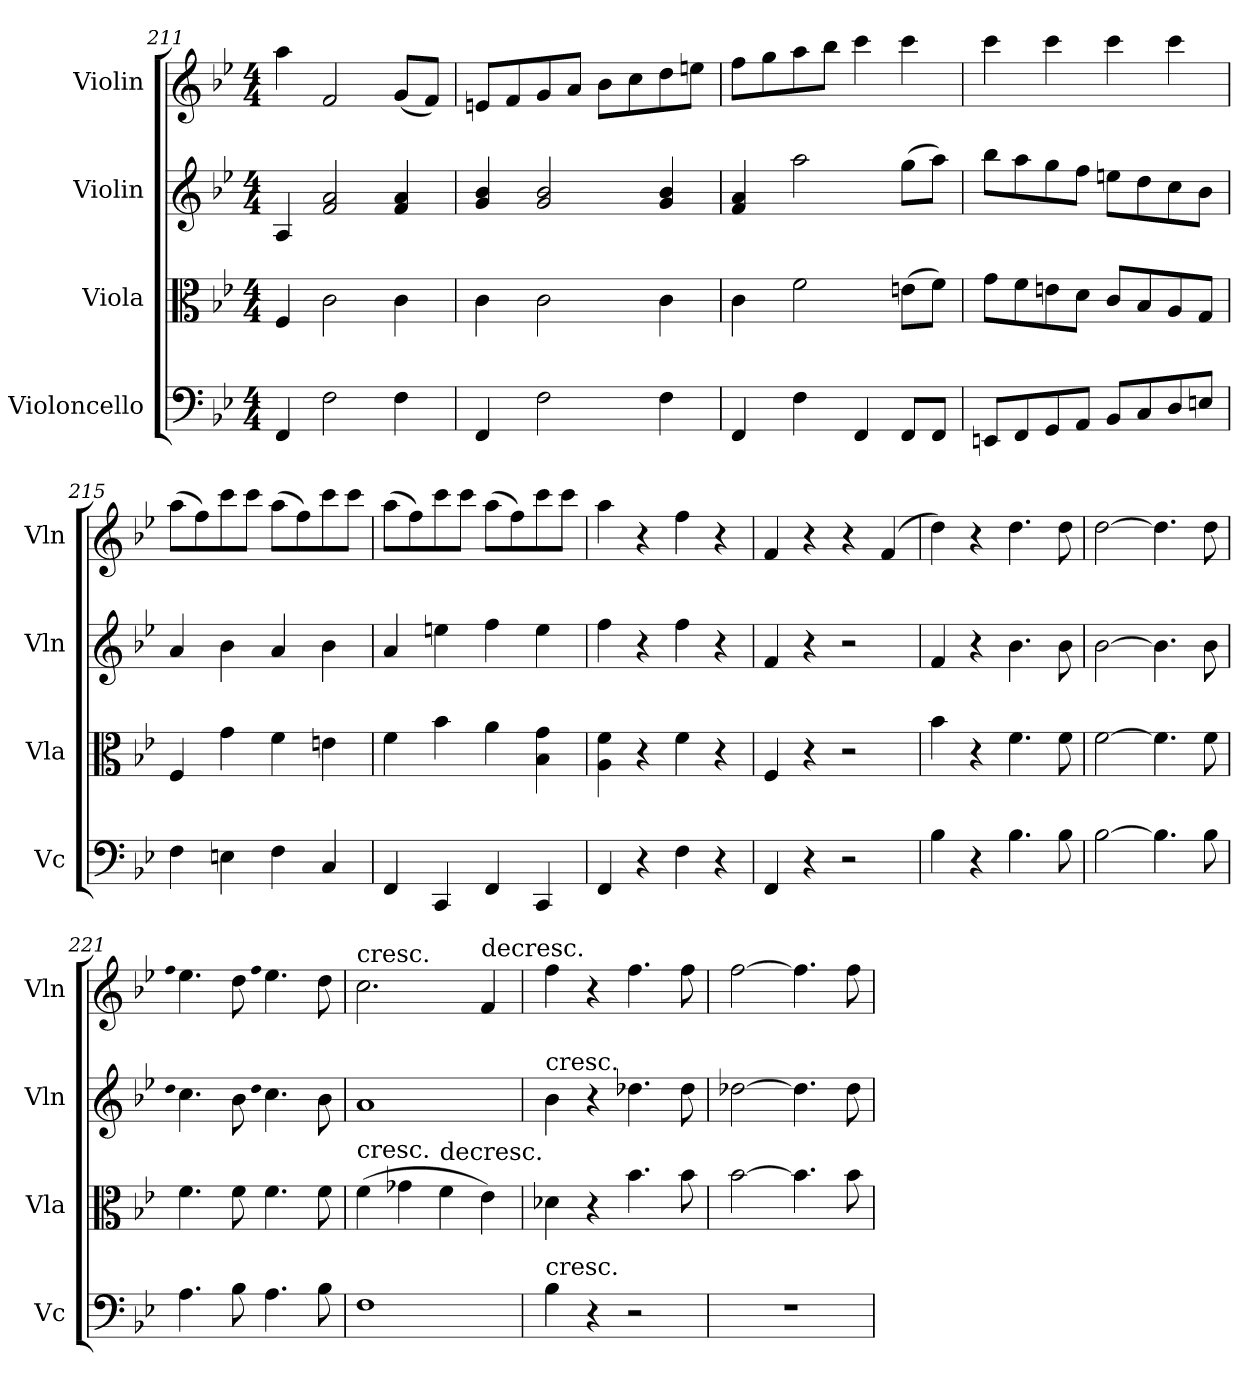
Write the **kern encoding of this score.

**kern	**kern	**kern	**kern
*part4	*part3	*part2	*part1
*staff4	*staff3	*staff2	*staff1
*I"Violoncello	*I"Viola	*I"Violin	*I"Violin
*I'Vc	*I'Vla	*I'Vln	*I'Vln
*clefF4	*clefC3	*clefG2	*clefG2
*k[b-e-]	*k[b-e-]	*k[b-e-]	*k[b-e-]
*B-:	*B-:	*B-:	*B-:
*M4/4	*M4/4	*M4/4	*M4/4
=211	=211	=211	=211
4FF/	4F/	4A/	4aa\
2F\	2c\	2f/ 2a/	2f/
4F\	4c\	4f/ 4a/	(8g/L
.	.	.	8f/J)
=212	=212	=212	=212
4FF/	4c\	4g/ 4b-/	8en/L
.	.	.	8f/
2F\	2c\	2g/ 2b-/	8g/
.	.	.	8a/J
.	.	.	8b-\L
.	.	.	8cc\
4F\	4c\	4g/ 4b-/	8dd\
.	.	.	8een\J
=213	=213	=213	=213
4FF/	4c\	4f/ 4a/	8ff\L
.	.	.	8gg\
4F\	2f\	2aa\	8aa\
.	.	.	8bb-\J
4FF/	.	.	4ccc\
8FF/L	(8en\L	(8gg\L	4ccc\
8FF/J	8f\J)	8aa\J)	.
=214	=214	=214	=214
8EEn/L	8g\L	8bb-\L	4ccc\
8FF/	8f\	8aa\	.
8GG/	8en\	8gg\	4ccc\
8AA/J	8d\J	8ff\J	.
8BB-/L	8c/L	8een\L	4ccc\
8C/	8B-/	8dd\	.
8D/	8A/	8cc\	4ccc\
8En/J	8G/J	8b-\J	.
=215	=215	=215	=215
4F\	4F/	4a/	(8aa\L
.	.	.	8ff\)
4En\	4g\	4b-\	8ccc\
.	.	.	8ccc\J
4F\	4f\	4a/	(8aa\L
.	.	.	8ff\)
4C/	4en\	4b-\	8ccc\
.	.	.	8ccc\J
=216	=216	=216	=216
4FF/	4f\	4a/	(8aa\L
.	.	.	8ff\)
4CC/	4b-\	4een\	8ccc\
.	.	.	8ccc\J
4FF/	4a\	4ff\	(8aa\L
.	.	.	8ff\)
4CC/	4B-\ 4g\	4ee\	8ccc\
.	.	.	8ccc\J
=217	=217	=217	=217
4FF/	4A\ 4f\	4ff\	4aa\
4r	4r	4r	4r
4F\	4f\	4ff\	4ff\
4r	4r	4r	4r
=218	=218	=218	=218
4FF/	4F/	4f/	4f/
4r	4r	4r	4r
2r	2r	2r	4r
.	.	.	(4f/
=219	=219	=219	=219
4B-\	4b-\	4f/	4dd\)
4r	4r	4r	4r
4.B-\	4.f\	4.b-\	4.dd\
8B-\	8f\	8b-\	8dd\
=220	=220	=220	=220
[2B-\	[2f\	[2b-\	[2dd\
4.B-\]	4.f\]	4.b-\]	4.dd\]
8B-\	8f\	8b-\	8dd\
=221	=221	=221	=221
.	.	qdd	qff
4.A\	4.f\	4.cc\	4.ee-\
8B-\	8f\	8b-\	8dd\
.	.	qdd	qff
4.A\	4.f\	4.cc\	4.ee-\
8B-\	8f\	8b-\	8dd\
=222	=222	=222	=222
!	!	!	!LO:TX:t=cresc.
!	!LO:TX:t=cresc.	!	!
1F	(4f\	1a	2.cc\
.	4g-X\	.	.
!	!LO:TX:t=decresc.	!	!
.	4f\	.	.
!	!	!	!LO:TX:t=decresc.
.	4e-\)	.	4f/
=223	=223	=223	=223
!	!	!LO:TX:t=cresc.	!
!LO:TX:t=cresc.	!	!	!
4B-\	4d-X\	4b-\	4ff\
4r	4r	4r	4r
2r	4.b-\	4.dd-X\	4.ff\
.	8b-\	8dd-\	8ff\
=224	=224	=224	=224
1r	[2b-\	[2dd-X\	[2ff\
.	4.b-\]	4.dd-\]	4.ff\]
.	8b-\	8dd-\	8ff\
=	=	=	=
*-	*-	*-	*-
